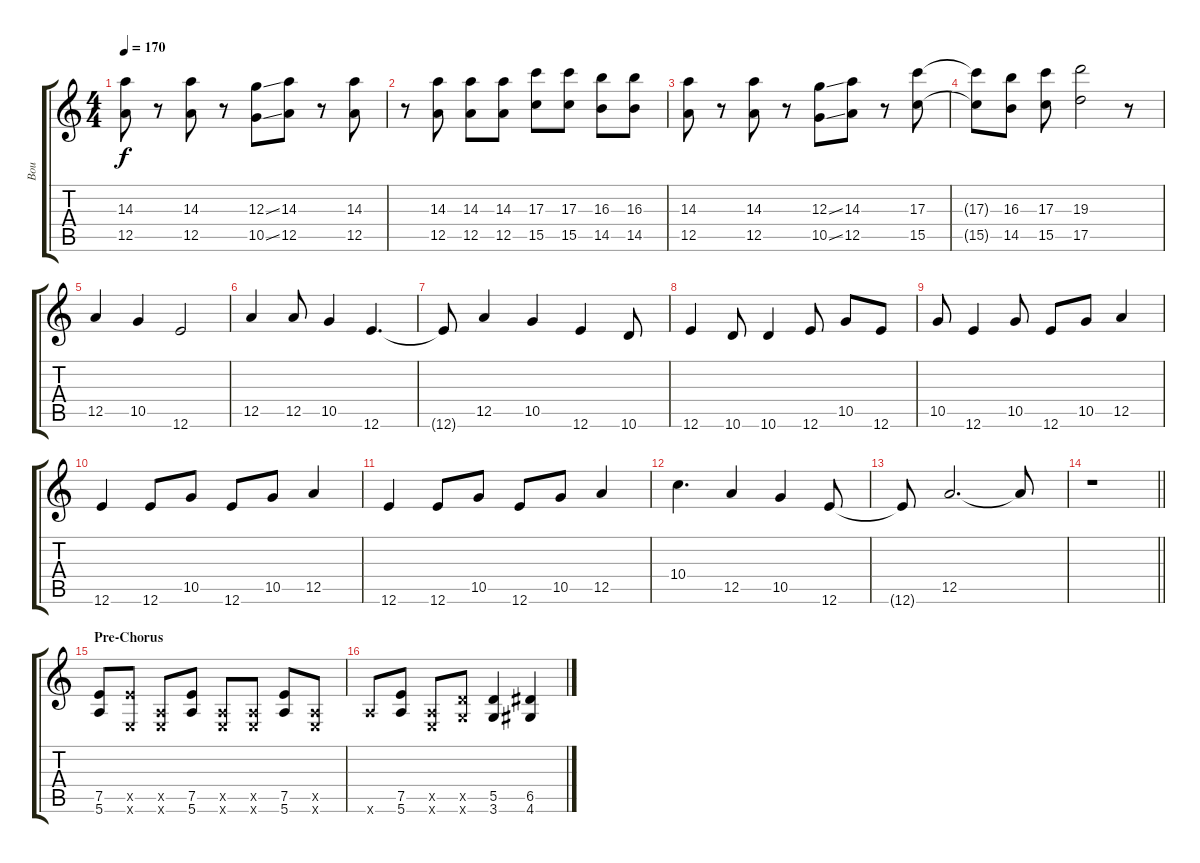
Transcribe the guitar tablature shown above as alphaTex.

\track ("Bou" "Bou") {instrument distortionguitar}
\staff {score tabs}
\tuning (E4 B3 G3 D3 A2 E2) {hide}
\ts (4 4)
\tempo 170
\clef g2
\ks c
(14.3 12.5).8{dy f} r.8 (14.3 12.5).8 r.8 (12.3{ss} 10.5{ss}).8 (14.3 12.5).8 r.8 (14.3 12.5).8 |
r.8 (14.3 12.5).8 (14.3 12.5).8 (14.3 12.5).8 (17.3 15.5).8 (17.3 15.5).8 (16.3 14.5).8 (16.3 14.5).8 |
(14.3 12.5).8 r.8 (14.3 12.5).8 r.8 (12.3{ss} 10.5{ss}).8 (14.3 12.5).8 r.8 (17.3 15.5).8 |
(17.3{t} 15.5{t}).8 (16.3 14.5).8 (17.3 15.5).8 (19.3 17.5).2 r.8 |
12.5.4 10.5.4 12.6.2 |
12.5.4 12.5.8 10.5.4 12.6.4{d} |
12.6{t}.8 12.5.4 10.5.4 12.6.4 10.6.8 |
12.6.4 10.6.8 10.6.4 12.6.8 10.5.8 12.6.8 |
10.5.8 12.6.4 10.5.8 12.6.8 10.5.8 12.5.4 |
12.6.4 12.6.8 10.5.8 12.6.8 10.5.8 12.5.4 |
12.6.4 12.6.8 10.5.8 12.6.8 10.5.8 12.5.4 |
10.4.4{d} 12.5.4 10.5.4 12.6.8 |
12.6{t}.8 12.5.2{d} 12.5{t}.8 |
\barLineRight lightlight
r.1 |
\section ("" "Pre-Chorus")
(7.5 5.6).8 (7.5{x} 0.6{x}).8 (0.5{x} 0.6{x}).8 (7.5 5.6).8 (0.5{x} 0.6{x}).8 (0.5{x} 0.6{x}).8 (7.5 5.6).8 (0.5{x} 0.6{x}).8 |
5.6{x}.8 (7.5 5.6).8 (0.5{x} 0.6{x}).8 (5.5{x} 3.6{x}).8 (5.5 3.6).4 (6.5 4.6).4
